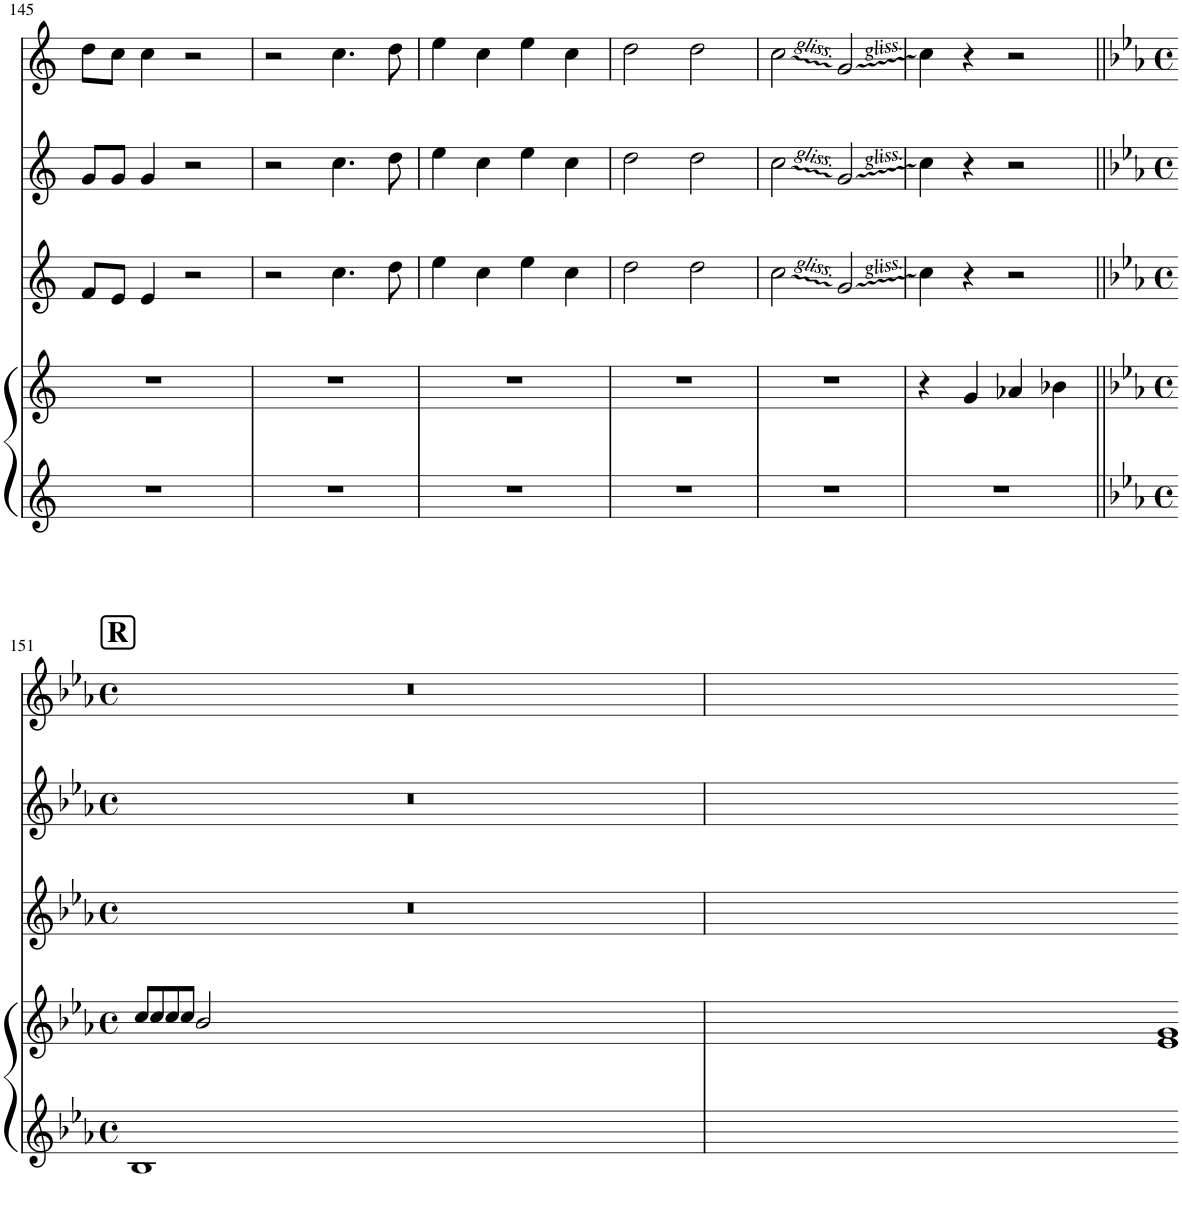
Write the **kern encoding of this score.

**kern	**kern	**kern	**kern	**kern
*part4	*part4	*part3	*part2	*part1
*staff5	*staff4	*staff3	*staff2	*staff1
*I"Piano	*	*I"Piano	*I"Piano	*I"Piano
*I'Pno	*	*I'Pno	*I'Pno	*I'Pno
!!LO:PB:g=z
*clefG2	*clefG2	*clefG2	*clefG2	*clefG2
*k[]	*k[]	*k[]	*k[]	*k[]
*M2/2	*M2/2	*M2/2	*M2/2	*M2/2
*met(c|)	*met(c|)	*met(c|)	*met(c|)	*met(c|)
=145	=145	=145	=145	=145
1r	1r	8f/L	8g/L	8dd\L
.	.	8e/J	8g/J	8cc\J
.	.	4e/	4g/	4cc\
.	.	2r	2r	2r
=146	=146	=146	=146	=146
1r	1r	2r	2r	2r
.	.	4.cc\	4.cc\	4.cc\
.	.	8dd\	8dd\	8dd\
=147	=147	=147	=147	=147
1r	1r	4ee\	4ee\	4ee\
.	.	4cc\	4cc\	4cc\
.	.	4ee\	4ee\	4ee\
.	.	4cc\	4cc\	4cc\
=148	=148	=148	=148	=148
1r	1r	2dd\	2dd\	2dd\
.	.	2dd\	2dd\	2dd\
=149	=149	=149	=149	=149
1r	1r	2cc\	2cc\	2cc\
.	.	2g/	2g/	2g/
=150	=150	=150	=150	=150
1r	4r	4cc\	4cc\	4cc\
.	4g/	4r	4r	4r
.	4a-X/	2r	2r	2r
.	4b-X\	.	.	.
!!LO:LB:g=z
!!LO:REH:place=s1:a:B:cj:fs=14:t=R
=151||	=151||	=151||	=151||	=151||
*k[b-e-a-]	*k[b-e-a-]	*k[b-e-a-]	*k[b-e-a-]	*k[b-e-a-]
*M4/4	*M4/4	*M4/4	*M4/4	*M4/4
*met(c)	*met(c)	*met(c)	*met(c)	*met(c)
*	*^	*	*	*
1B-	8cc/L	1%64ryy	1r	1r	1r
.	8cc/	.	.	.	.
.	8cc/	.	.	.	.
.	8cc/J	.	.	.	.
.	2b-/	.	.	.	.
!LO:N:vis=00.	!LO:N:vis=00.	!	!	!	!
1%45ryy	1%45ryy	.	1%90ryy	1%90ryy	1%90ryy
1%45ryy	1ryy	.	.	.	.
.	1ryy	.	.	.	.
.	1ryy	.	.	.	.
.	1ryy	.	.	.	.
.	1ryy	.	.	.	.
.	1ryy	.	.	.	.
.	1ryy	.	.	.	.
.	1ryy	.	.	.	.
.	1ryy	.	.	.	.
.	1ryy	.	.	.	.
.	1ryy	.	.	.	.
.	1ryy	.	.	.	.
.	1ryy	.	.	.	.
.	1%32ryy	.	.	.	.
.	.	1e- 1g	.	.	.
*	*v	*v	*	*	*
=	=	=	=	=
*-	*-	*-	*-	*-
